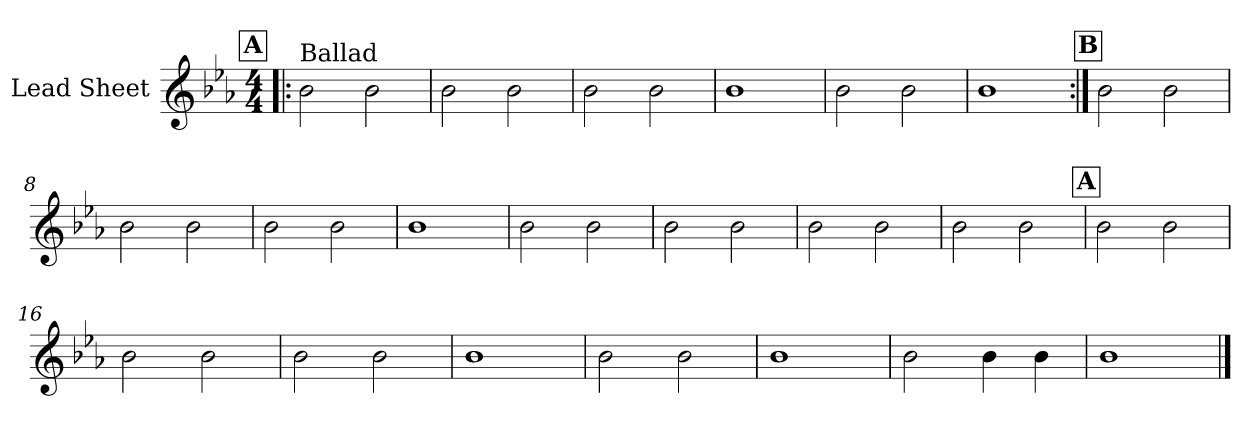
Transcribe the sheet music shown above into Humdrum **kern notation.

**kern
*part1
*staff1
*I"Lead Sheet
*clefG2
*k[b-e-a-]
*E-:
*M4/4
!!LO:REH:place=s1:a:fs=14:t=A
=1!|:
!LO:TX:a:t=Ballad
2b-\
2b-\
=2
2b-\
2b-\
=3
2b-\
2b-\
=4
1b-
!!LO:LB:g=z
=5
2b-\
2b-\
=6
1b-
!!LO:REH:place=s1:a:fs=14:t=B
=7:|!
2b-\
2b-\
=8
2b-\
2b-\
!!LO:LB:g=z
=9
2b-\
2b-\
=10
1b-
=11
2b-\
2b-\
=12
2b-\
2b-\
!!LO:LB:g=z
=13
2b-\
2b-\
=14
2b-\
2b-\
!!LO:REH:place=s1:a:fs=14:t=A
=15
2b-\
2b-\
=16
2b-\
2b-\
!!LO:LB:g=z
=17
2b-\
2b-\
=18
1b-
=19
2b-\
2b-\
=20
1b-
!!LO:LB:g=z
=21
2b-\
4b-\
4b-\
=22
1b-
==
*-
